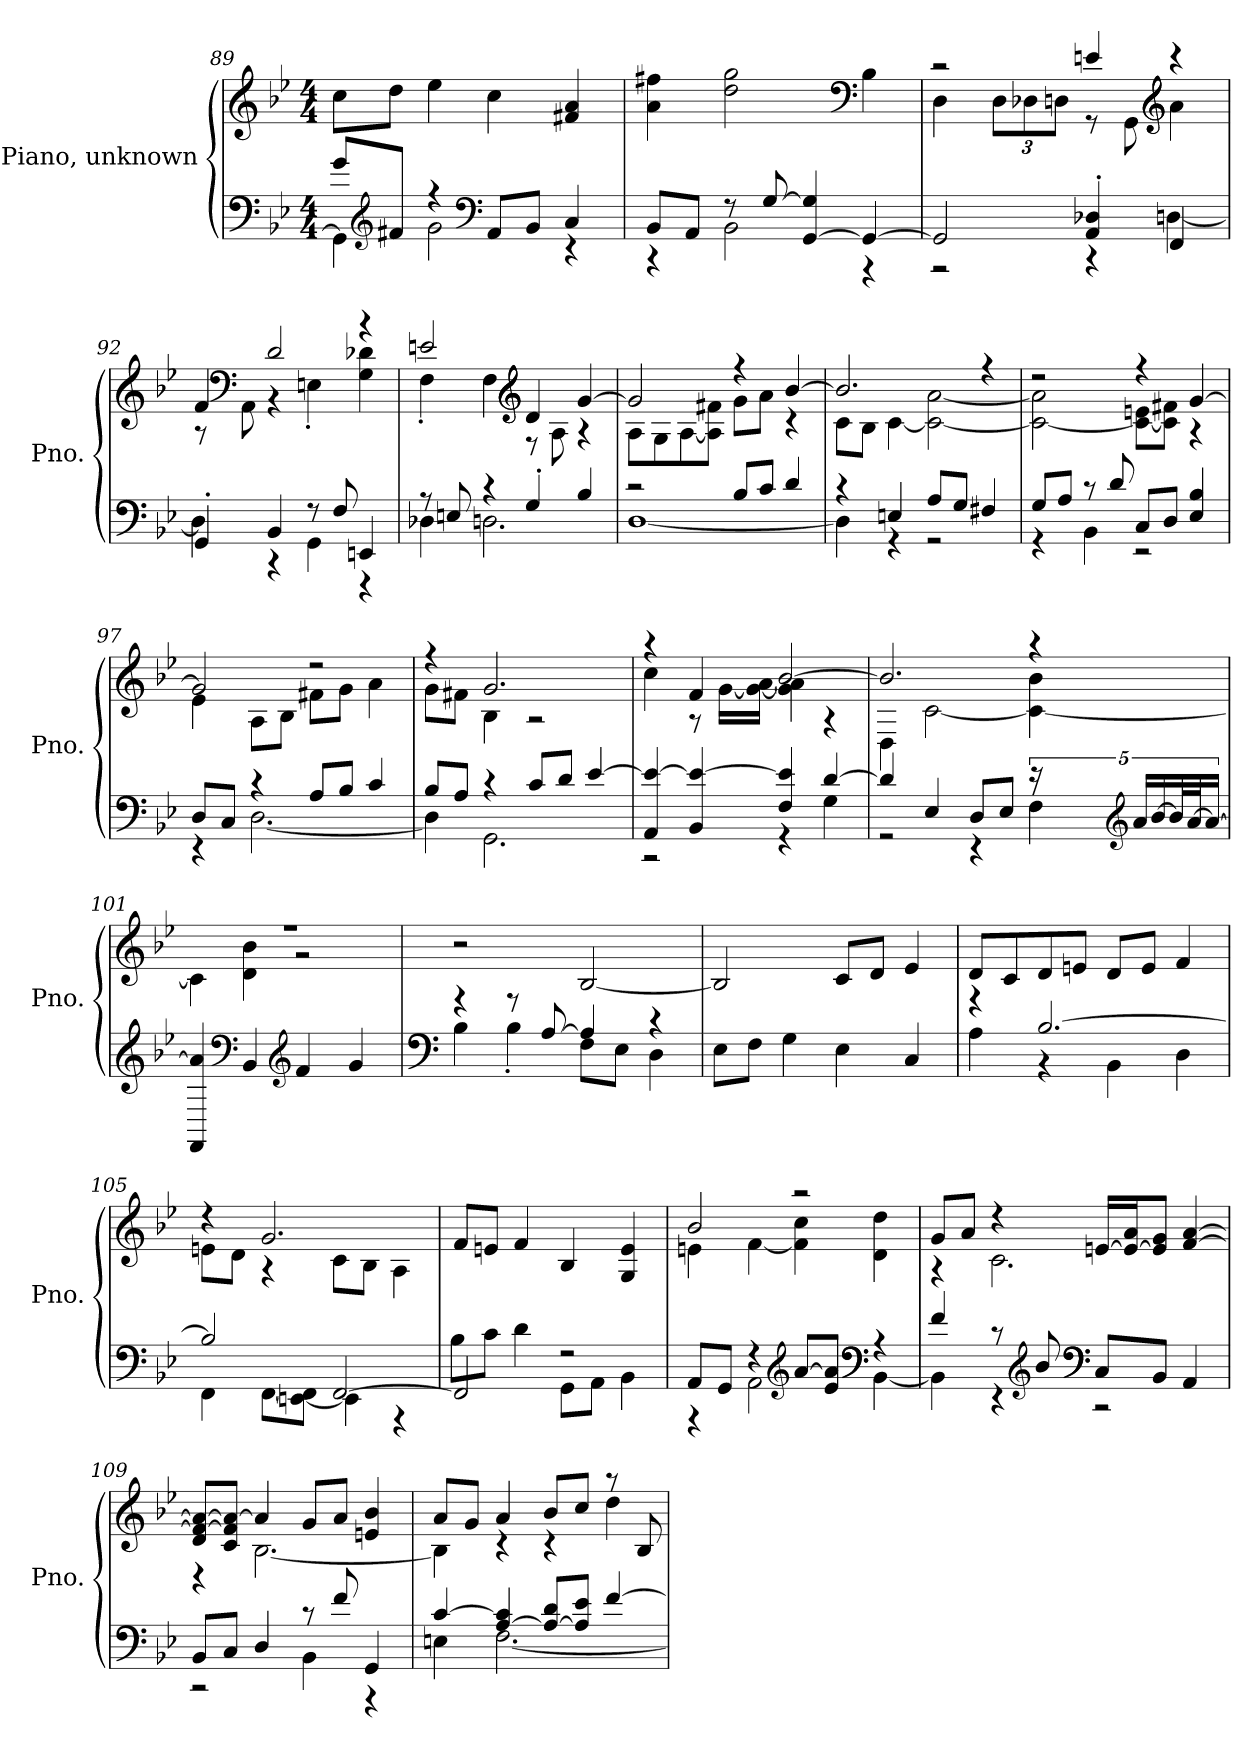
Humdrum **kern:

**kern	**kern
*part1	*part1
*staff2	*staff1
*I"Piano, unknown	*
*I'Pno.	*
!!LO:LB:g=z
*clefF4	*clefG2
*k[b-e-]	*k[b-e-]
*M4/4	*M4/4
=89	=89
*^	*
8g/L	4GG\]	8cc\L
*clefG2	*	*
8f#X/J	.	8dd\J
4r	2g\	4ee-\
*clefF4	*	*
8AA/L	.	4cc\
8BB-/J	.	.
4C/	4r	4f#X/ 4a/
=90	=90	=90
8BB-/L	4r	4a\ 4ff#X\
8AA/J	.	.
8r	2BB-\	2dd\ 2gg\
[8G/	.	.
[4GG/ 4G/]	.	.
*	*	*clefF4
4GG/_	4r	4B-\
=91	=91	=91
*	*	*^
2GG/]	2r	2r	4D\
*	*	*	*Xbrackettup
.	.	.	12D\L
.	.	.	12D-X\
.	.	.	12Dn\J
4AA/' 4D-X/'	4r	4en/	8r
.	.	.	8GG\
*	*	*clefG2	*
4FF/	[4Dn\	4r	4a\
=92	=92	=92	=92
4GG'/	4D\]	4f/	8r
*	*	*clefF4	*
.	.	.	8AA\
4BB-/	4r	2d/	4r
8r	4GG\	.	4En'\
8F/	.	.	.
4EEn/	4r	4r	4G\ 4d-X\
!!LO:PB:g=z	!!
=93	=93	=93	=93
8r	4D-X\	2en/	4F'\
8En/	.	.	.
4r	2.Dn\	.	4F\
*	*	*clefG2	*
4G'/	.	4d/	8r
.	.	.	8A\
4B-/	.	[4g/	4r
=94	=94	=94	=94
2r	[1D	2g/]	8A\L
.	.	.	8G\
.	.	.	[8A\
.	.	.	8A\] 8f#X\J
8B-/L	.	4r	8g\L
8c/J	.	.	8a\J
4d/	.	[4b-/	4r
=95	=95	=95	=95
4r	4D\]	2.b-/]	8c\L
.	.	.	8B-\J
4En/	4r	.	[4c\
8A/L	2r	.	2c\_ [2a\
8G/J	.	.	.
4F#X/	.	4r	.
=96	=96	=96	=96
8G/L	4r	2r	2c\_ 2a\]
8A/J	.	.	.
8r	4BB-\	.	.
8d/	.	.	.
8C/L	2r	4r	8c\_ 8en\L
8D/J	.	.	8c\] 8f#X\J
4E-/ 4B-/	.	[4g/	4r
!!LO:LB:g=z	!!
=97	=97	=97	=97
8D/L	4r	2g/]	4e-\
8C/J	.	.	.
4r	[2.D\	.	8A\L
.	.	.	8B-\J
8A/L	.	2r	8f#X\L
8B-/J	.	.	8g\J
4c/	.	.	4a\
=98	=98	=98	=98
8B-/L	4D\]	4r	8g\L
8A/J	.	.	8f#X\J
4r	2.GG\	2.g/	4B-\
8c/L	.	.	2r
8d/J	.	.	.
[4e-/	.	.	.
=99	=99	=99	=99
4AA/ 4e-/_	2r	4r	4cc\
4BB-/ 4e-/_	.	4f/	8r
.	.	.	[16g\LL
.	.	.	16g\_ [16a\JJ
4F/ 4e-/]	4r	[2b-/	4g\] 4a\]
[4d/	4G\	.	4r
=100	=100	=100	=100
4d/]	2r	2.b-/]	4D\
4E-/	.	.	[2c\
8D/L	4r	.	.
8E-/J	.	.	.
20r	4F\	4r	4c\_ 4b-\
*clefG2	*	*	*
20a/LL	.	.	.
[20b-/	.	.	.
40b-/L]	.	.	.
[40a/J	.	.	.
20a/JJ_	.	.	.
*v	*v	*	*
!!LO:LB:g=z	!!
=101	=101	=101
4FF/ 4a/]	1r	4c\]
*clefF4	*	*
4BB-/	.	4d\ 4b-\
*clefG2	*	*
4f/	.	2r
4g/	.	.
*	*v	*v
=102	=102
*clefF4	*
*^	*
4r	4B-\	2r
8r	4B-'\	.
[8A/	.	.
4A/]	8F\L	[2B-/
.	8E-\J	.
4r	4D\	.
*v	*v	*
=103	=103
8E-\L	2B-/]
8F\J	.
4G\	.
4E-\	8c/L
.	8d/J
4C/	4e-/
=104	=104
*^	*
4r	4A\	8d/L
.	.	8c/
[2.B-/	4r	8d/
.	.	8en/J
.	4BB-\	8d/L
.	.	8e/J
.	4D\	4f/
=105	=105	=105
*	*	*^
2B-/]	4FF\	4r	8en\L
.	.	.	8d\J
.	[8FF\L	2.g/	4r
.	[8EEn\ 8FF\]J	.	.
[2FF/	4EE\]	.	8c\L
.	.	.	8B-\J
.	4r	.	4A\
*	*	*v	*v
!!LO:LB:g=z
=106	=106	=106
2FF/]	8B-\L	8f/L
.	8c\J	8en/J
.	4d\	4f/
2r	8GG\L	4B-/
.	8AA\J	.
.	4BB-\	4G/ 4e/
=107	=107	=107
*	*	*^
8AA/L	4r	2b-/	4en\
8GG/J	.	.	.
4r	2AA\	.	[4f\
*clefG2	*	*	*
[8a/L	.	2r	4f\] 4cc\
8e-/ 8a/]J	.	.	.
*clefF4	*	*	*
4r	[4BB-\	.	4d\ 4dd\
=108	=108	=108	=108
4f/	4BB-\]	8g/L	4r
.	.	8a/J	.
8r	4r	4r	2.c\
*clefG2	*	*	*
8b-/	.	.	.
*clefF4	*	*	*
8C/L	2r	[16en/LL	.
.	.	16e/_ 16a/J	.
8BB-/J	.	8e/] 8g/J	.
4AA/	.	[4f/ [4a/	.
=109	=109	=109	=109
8BB-/L	2r	8d/ 8f/_ 8a/_L	4r
8C/J	.	8c/ 8f/] 8a/_J	.
4D/	.	4a/]	[2.B-\
8r	4BB-\	8g/L	.
8f/	.	8a/J	.
4GG/	4r	4en/ 4b-/	.
!!LO:LB:g=z	!!
=110	=110	=110	=110
[4c/	4En\	8a/L	4B-\]
.	.	8g/J	.
[4A/ 4c/]	[2.F\	4a/	4r
8A/_ 8d/L	.	8b-/L	4r
8A/] 8e-/J	.	8cc/J	.
[4f/	.	8r	4dd\
.	.	8B-/	.
*v	*v	*	*
*	*v	*v
=	=
*-	*-
